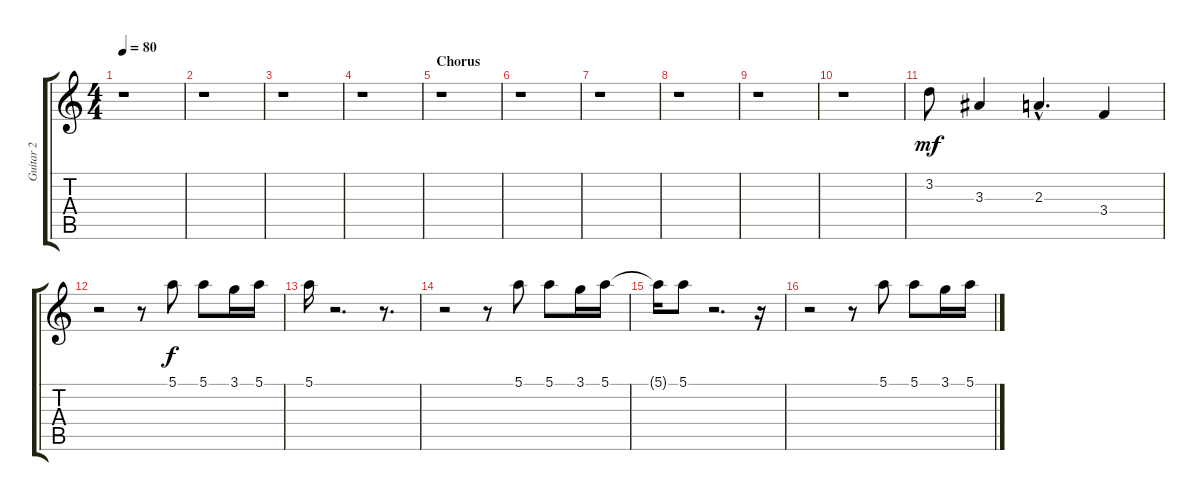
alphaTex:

\track ("Guitar 2" "Guitar 2") {instrument overdrivenguitar}
\staff {score tabs}
\tuning (E4 B3 G3 D3 A2 E2) {hide}
\ts (4 4)
\tempo 80
\clef g2
\ks c
r.1{dy f} |
r.1 |
r.1 |
r.1 |
\section ("" "Chorus")
r.1 |
r.1 |
r.1 |
r.1 |
r.1 |
r.1 |
3.2.8{dy mf} 3.3.4 2.3{hac}.4{d} 3.4.4 |
r.2 r.8 5.1.8{dy f} 5.1.8 3.1.16 5.1.16 |
5.1.16 r.2{d} r.8{d} |
r.2 r.8 5.1.8 5.1.8 3.1.16 5.1.16 |
5.1{t}.16 5.1.8 r.2{d} r.16 |
r.2 r.8 5.1.8 5.1.8 3.1.16 5.1.16
